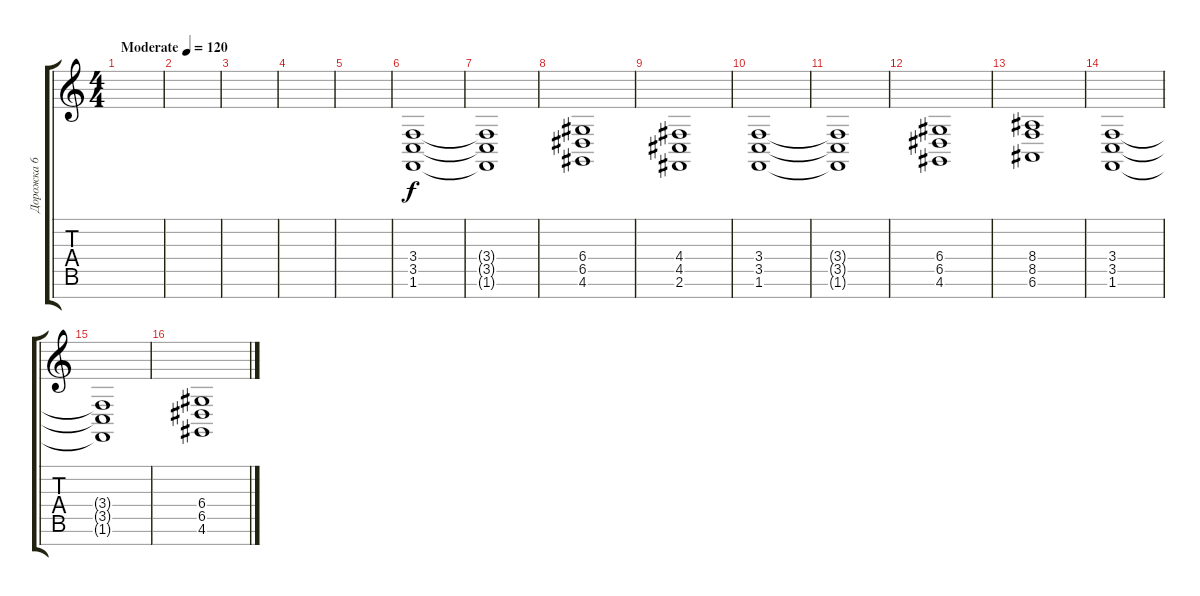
\track ("Дорожка 6" "Дорожка 6") {instrument stringensemble1}
\staff {score tabs}
\tuning (E4 B3 G3 D3 A2 E2 B1) {hide}
\ts (4 4)
\tempo (120 "Moderate")
\clef g2
\ks c
|
|
|
|
|
(3.4 3.5 1.6).1{volume 8} |
(3.4{t} 3.5{t} 1.6{t}).1 |
(6.4 6.5 4.6).1 |
(4.4 4.5 2.6).1 |
(3.4 3.5 1.6).1 |
(3.4{t} 3.5{t} 1.6{t}).1 |
(6.4 6.5 4.6).1 |
(8.4 8.5 6.6).1 |
(3.4 3.5 1.6).1 |
(3.4{t} 3.5{t} 1.6{t}).1 |
(6.4 6.5 4.6).1
